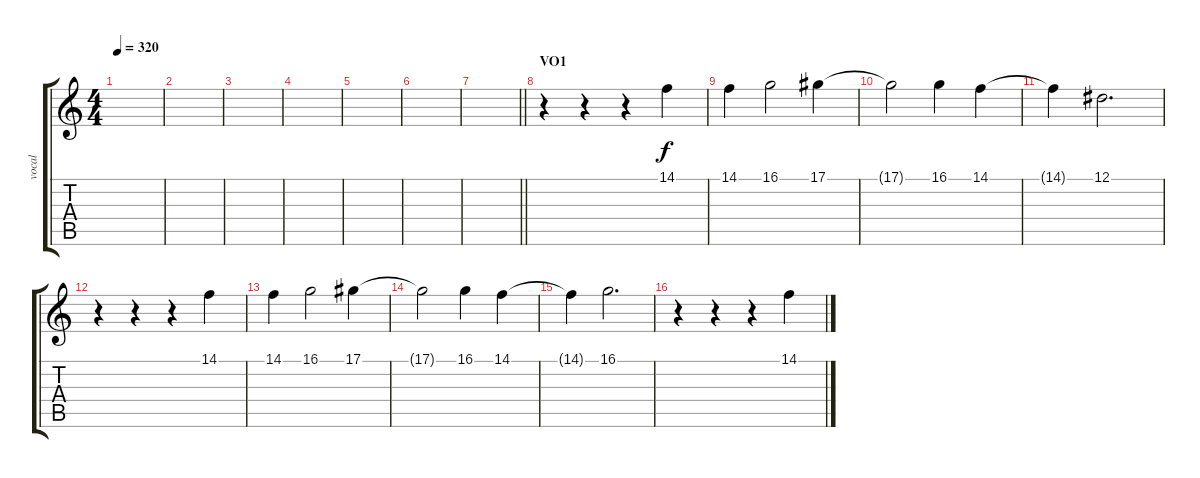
\track ("vocal" "vocal") {instrument choiraahs}
\staff {score tabs}
\tuning (Eb4 Bb3 Gb3 Db3 Ab2 Eb2) {hide}
\ts (4 4)
\tempo 320
\clef g2
\ks c
|
|
|
|
|
|
\barLineRight lightlight
|
\section ("" "VO1")
r.4 r.4 r.4 14.1.4 |
14.1.4 16.1.2 17.1.4 |
17.1{t}.2 16.1.4 14.1.4 |
14.1{t}.4 12.1.2{d} |
r.4 r.4 r.4 14.1.4 |
14.1.4 16.1.2 17.1.4 |
17.1{t}.2 16.1.4 14.1.4 |
14.1{t}.4 16.1.2{d} |
r.4 r.4 r.4 14.1.4
